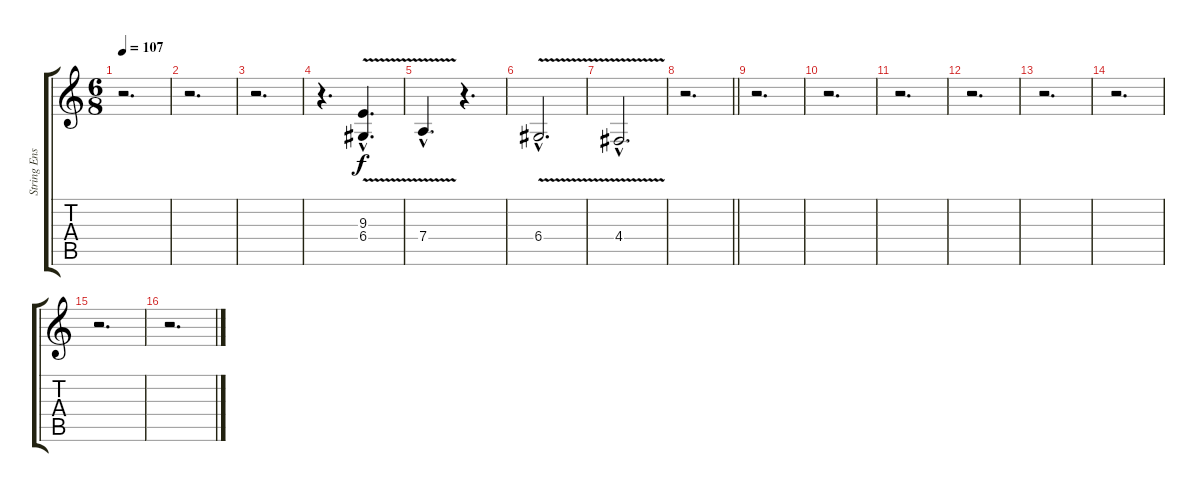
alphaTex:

\track ("String Ensemble 2" "String Ens") {instrument stringensemble1}
\staff {score tabs}
\tuning (E4 B3 G3 D3 A2 E2) {hide}
\ts (6 8)
\tempo 107
\clef g2
\ks c
r.2{d dy f} |
r.2{d} |
r.2{d} |
r.4{d} (9.3{v hac} 6.4{v hac}).4{d} |
7.4{v hac}.4{d} r.4{d} |
6.4{v hac}.2{d} |
4.4{v hac}.2{d} |
\barLineRight lightlight
r.2{d} |
r.2{d} |
r.2{d} |
r.2{d} |
r.2{d} |
r.2{d} |
r.2{d} |
r.2{d} |
r.2{d}
